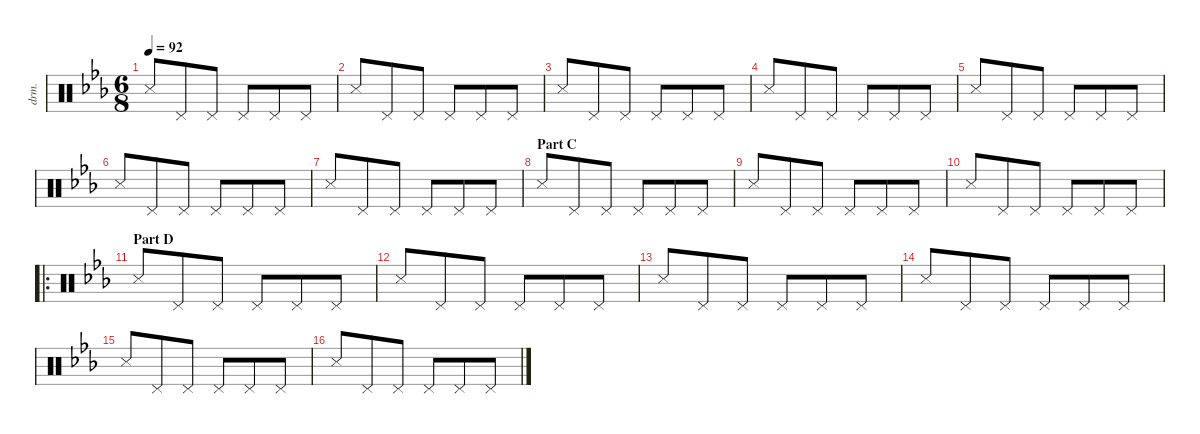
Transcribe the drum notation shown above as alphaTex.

\defaultSystemsLayout 4
\hideDynamics
\bracketExtendMode nobrackets
\track ("Click Track" "drm.") {instrument percussion}
\staff {score}
\articulation defaults
\ts (6 8)
\tempo 92
\clef neutral
\ks cminor "Snare (side stick) 3"{acc forcenatural}.8{dy f} "Pedal Hi-Hat (hit)"{acc forcenatural}.8 "Pedal Hi-Hat (hit)"{acc forcenatural}.8 "Pedal Hi-Hat (hit)"{acc forcenatural}.8 "Pedal Hi-Hat (hit)"{acc forcenatural}.8 "Pedal Hi-Hat (hit)"{acc forcenatural}.8
|
"Snare (side stick) 3"{acc forcenatural}.8 "Pedal Hi-Hat (hit)"{acc forcenatural}.8 "Pedal Hi-Hat (hit)"{acc forcenatural}.8 "Pedal Hi-Hat (hit)"{acc forcenatural}.8 "Pedal Hi-Hat (hit)"{acc forcenatural}.8 "Pedal Hi-Hat (hit)"{acc forcenatural}.8 |
"Snare (side stick) 3"{acc forcenatural}.8 "Pedal Hi-Hat (hit)"{acc forcenatural}.8 "Pedal Hi-Hat (hit)"{acc forcenatural}.8 "Pedal Hi-Hat (hit)"{acc forcenatural}.8 "Pedal Hi-Hat (hit)"{acc forcenatural}.8 "Pedal Hi-Hat (hit)"{acc forcenatural}.8 |
"Snare (side stick) 3"{acc forcenatural}.8 "Pedal Hi-Hat (hit)"{acc forcenatural}.8 "Pedal Hi-Hat (hit)"{acc forcenatural}.8 "Pedal Hi-Hat (hit)"{acc forcenatural}.8 "Pedal Hi-Hat (hit)"{acc forcenatural}.8 "Pedal Hi-Hat (hit)"{acc forcenatural}.8 |
"Snare (side stick) 3"{acc forcenatural}.8 "Pedal Hi-Hat (hit)"{acc forcenatural}.8 "Pedal Hi-Hat (hit)"{acc forcenatural}.8 "Pedal Hi-Hat (hit)"{acc forcenatural}.8 "Pedal Hi-Hat (hit)"{acc forcenatural}.8 "Pedal Hi-Hat (hit)"{acc forcenatural}.8 |
"Snare (side stick) 3"{acc forcenatural}.8 "Pedal Hi-Hat (hit)"{acc forcenatural}.8 "Pedal Hi-Hat (hit)"{acc forcenatural}.8 "Pedal Hi-Hat (hit)"{acc forcenatural}.8 "Pedal Hi-Hat (hit)"{acc forcenatural}.8 "Pedal Hi-Hat (hit)"{acc forcenatural}.8 |
"Snare (side stick) 3"{acc forcenatural}.8 "Pedal Hi-Hat (hit)"{acc forcenatural}.8 "Pedal Hi-Hat (hit)"{acc forcenatural}.8 "Pedal Hi-Hat (hit)"{acc forcenatural}.8 "Pedal Hi-Hat (hit)"{acc forcenatural}.8 "Pedal Hi-Hat (hit)"{acc forcenatural}.8 |
\section ("" "Part C")
"Snare (side stick) 3"{acc forcenatural}.8 "Pedal Hi-Hat (hit)"{acc forcenatural}.8 "Pedal Hi-Hat (hit)"{acc forcenatural}.8 "Pedal Hi-Hat (hit)"{acc forcenatural}.8 "Pedal Hi-Hat (hit)"{acc forcenatural}.8 "Pedal Hi-Hat (hit)"{acc forcenatural}.8 |
"Snare (side stick) 3"{acc forcenatural}.8 "Pedal Hi-Hat (hit)"{acc forcenatural}.8 "Pedal Hi-Hat (hit)"{acc forcenatural}.8 "Pedal Hi-Hat (hit)"{acc forcenatural}.8 "Pedal Hi-Hat (hit)"{acc forcenatural}.8 "Pedal Hi-Hat (hit)"{acc forcenatural}.8 |
"Snare (side stick) 3"{acc forcenatural}.8 "Pedal Hi-Hat (hit)"{acc forcenatural}.8 "Pedal Hi-Hat (hit)"{acc forcenatural}.8 "Pedal Hi-Hat (hit)"{acc forcenatural}.8 "Pedal Hi-Hat (hit)"{acc forcenatural}.8 "Pedal Hi-Hat (hit)"{acc forcenatural}.8 |
\ro
\section ("" "Part D")
"Snare (side stick) 3"{acc forcenatural}.8 "Pedal Hi-Hat (hit)"{acc forcenatural}.8 "Pedal Hi-Hat (hit)"{acc forcenatural}.8 "Pedal Hi-Hat (hit)"{acc forcenatural}.8 "Pedal Hi-Hat (hit)"{acc forcenatural}.8 "Pedal Hi-Hat (hit)"{acc forcenatural}.8 |
"Snare (side stick) 3"{acc forcenatural}.8 "Pedal Hi-Hat (hit)"{acc forcenatural}.8 "Pedal Hi-Hat (hit)"{acc forcenatural}.8 "Pedal Hi-Hat (hit)"{acc forcenatural}.8 "Pedal Hi-Hat (hit)"{acc forcenatural}.8 "Pedal Hi-Hat (hit)"{acc forcenatural}.8 |
"Snare (side stick) 3"{acc forcenatural}.8 "Pedal Hi-Hat (hit)"{acc forcenatural}.8 "Pedal Hi-Hat (hit)"{acc forcenatural}.8 "Pedal Hi-Hat (hit)"{acc forcenatural}.8 "Pedal Hi-Hat (hit)"{acc forcenatural}.8 "Pedal Hi-Hat (hit)"{acc forcenatural}.8 |
"Snare (side stick) 3"{acc forcenatural}.8 "Pedal Hi-Hat (hit)"{acc forcenatural}.8 "Pedal Hi-Hat (hit)"{acc forcenatural}.8 "Pedal Hi-Hat (hit)"{acc forcenatural}.8 "Pedal Hi-Hat (hit)"{acc forcenatural}.8 "Pedal Hi-Hat (hit)"{acc forcenatural}.8 |
"Snare (side stick) 3"{acc forcenatural}.8 "Pedal Hi-Hat (hit)"{acc forcenatural}.8 "Pedal Hi-Hat (hit)"{acc forcenatural}.8 "Pedal Hi-Hat (hit)"{acc forcenatural}.8 "Pedal Hi-Hat (hit)"{acc forcenatural}.8 "Pedal Hi-Hat (hit)"{acc forcenatural}.8 |
"Snare (side stick) 3"{acc forcenatural}.8 "Pedal Hi-Hat (hit)"{acc forcenatural}.8 "Pedal Hi-Hat (hit)"{acc forcenatural}.8 "Pedal Hi-Hat (hit)"{acc forcenatural}.8 "Pedal Hi-Hat (hit)"{acc forcenatural}.8 "Pedal Hi-Hat (hit)"{acc forcenatural}.8
